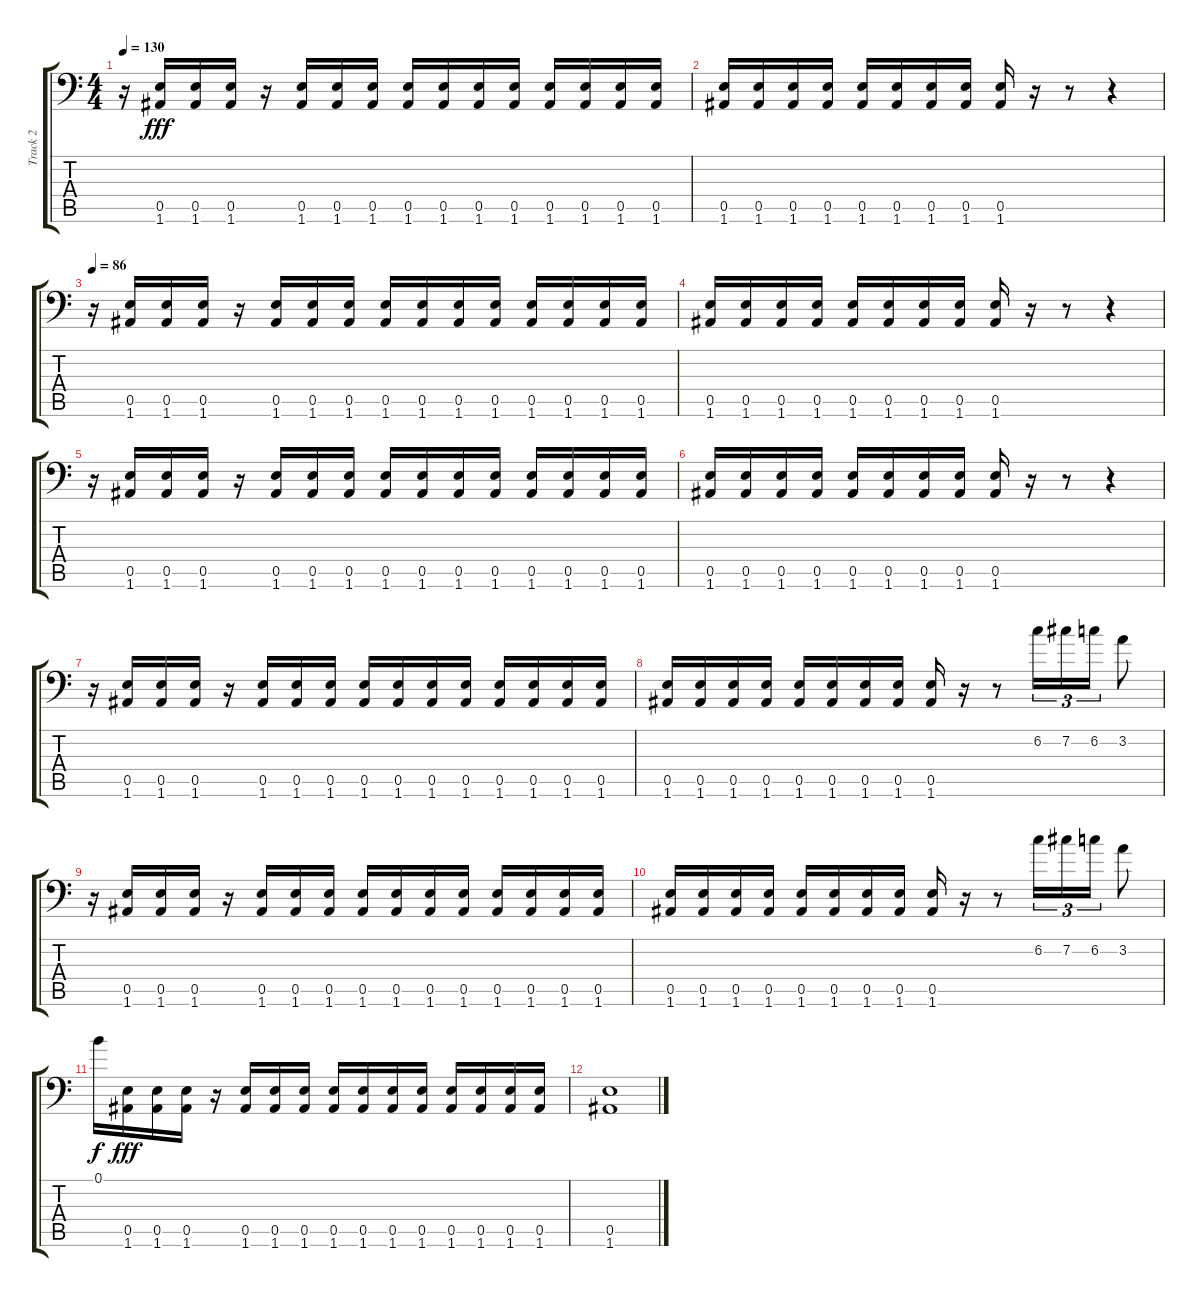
\track ("Track 2" "Track 2") {instrument distortionguitar}
\staff {score tabs}
\tuning (B3 Gb3 D3 A2 E2 A1) {hide}
\ts (4 4)
\tempo 130
\clef f4
\ks c
r.16{dy fff} (0.5 1.6).16 (0.5 1.6).16 (0.5 1.6).16 r.16 (0.5 1.6).16 (0.5 1.6).16 (0.5 1.6).16 (0.5 1.6).16 (0.5 1.6).16 (0.5 1.6).16 (0.5 1.6).16 (0.5 1.6).16 (0.5 1.6).16 (0.5 1.6).16 (0.5 1.6).16 |
(0.5 1.6).16 (0.5 1.6).16 (0.5 1.6).16 (0.5 1.6).16 (0.5 1.6).16 (0.5 1.6).16 (0.5 1.6).16 (0.5 1.6).16 (0.5 1.6).16 r.16 r.8 r.4 |
\tempo 86
r.16 (0.5 1.6).16 (0.5 1.6).16 (0.5 1.6).16 r.16 (0.5 1.6).16 (0.5 1.6).16 (0.5 1.6).16 (0.5 1.6).16 (0.5 1.6).16 (0.5 1.6).16 (0.5 1.6).16 (0.5 1.6).16 (0.5 1.6).16 (0.5 1.6).16 (0.5 1.6).16 |
(0.5 1.6).16 (0.5 1.6).16 (0.5 1.6).16 (0.5 1.6).16 (0.5 1.6).16 (0.5 1.6).16 (0.5 1.6).16 (0.5 1.6).16 (0.5 1.6).16 r.16 r.8 r.4 |
r.16 (0.5 1.6).16 (0.5 1.6).16 (0.5 1.6).16 r.16 (0.5 1.6).16 (0.5 1.6).16 (0.5 1.6).16 (0.5 1.6).16 (0.5 1.6).16 (0.5 1.6).16 (0.5 1.6).16 (0.5 1.6).16 (0.5 1.6).16 (0.5 1.6).16 (0.5 1.6).16 |
(0.5 1.6).16 (0.5 1.6).16 (0.5 1.6).16 (0.5 1.6).16 (0.5 1.6).16 (0.5 1.6).16 (0.5 1.6).16 (0.5 1.6).16 (0.5 1.6).16 r.16 r.8 r.4 |
r.16 (0.5 1.6).16 (0.5 1.6).16 (0.5 1.6).16 r.16 (0.5 1.6).16 (0.5 1.6).16 (0.5 1.6).16 (0.5 1.6).16 (0.5 1.6).16 (0.5 1.6).16 (0.5 1.6).16 (0.5 1.6).16 (0.5 1.6).16 (0.5 1.6).16 (0.5 1.6).16 |
(0.5 1.6).16 (0.5 1.6).16 (0.5 1.6).16 (0.5 1.6).16 (0.5 1.6).16 (0.5 1.6).16 (0.5 1.6).16 (0.5 1.6).16 (0.5 1.6).16 r.16 r.8 6.2.16{tu (3 2)} 7.2.16{tu (3 2)} 6.2.16{tu (3 2)} 3.2.8 |
r.16 (0.5 1.6).16 (0.5 1.6).16 (0.5 1.6).16 r.16 (0.5 1.6).16 (0.5 1.6).16 (0.5 1.6).16 (0.5 1.6).16 (0.5 1.6).16 (0.5 1.6).16 (0.5 1.6).16 (0.5 1.6).16 (0.5 1.6).16 (0.5 1.6).16 (0.5 1.6).16 |
(0.5 1.6).16 (0.5 1.6).16 (0.5 1.6).16 (0.5 1.6).16 (0.5 1.6).16 (0.5 1.6).16 (0.5 1.6).16 (0.5 1.6).16 (0.5 1.6).16 r.16 r.8 6.2.16{tu (3 2)} 7.2.16{tu (3 2)} 6.2.16{tu (3 2)} 3.2.8 |
0.1.16{dy f} (0.5 1.6).16{dy fff} (0.5 1.6).16 (0.5 1.6).16 r.16 (0.5 1.6).16 (0.5 1.6).16 (0.5 1.6).16 (0.5 1.6).16 (0.5 1.6).16 (0.5 1.6).16 (0.5 1.6).16 (0.5 1.6).16 (0.5 1.6).16 (0.5 1.6).16 (0.5 1.6).16 |
(0.5 1.6).1
